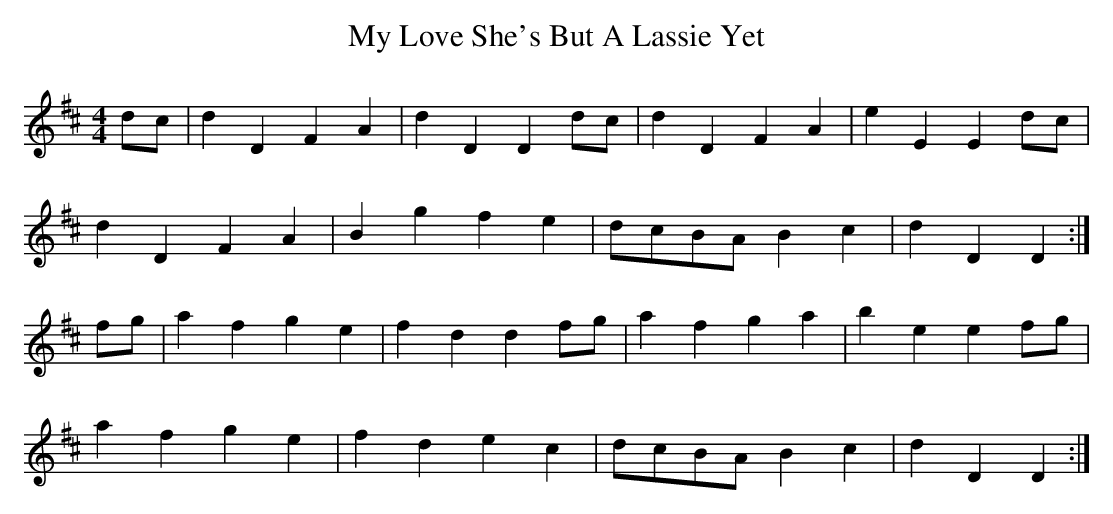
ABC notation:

X:1
T:My Love She's But A Lassie Yet
M:4/4
L:1/8
K:D
dc|d2D2F2A2|d2D2D2dc|d2D2F2A2|e2E2E2dc|
d2D2F2A2|B2g2f2e2|dcBA B2c2|d2D2D2:|
fg|a2f2g2e2|f2d2d2fg|a2f2g2a2|b2e2e2fg|
a2f2g2e2|f2d2e2c2|dcBA B2c2|d2D2D2:|
